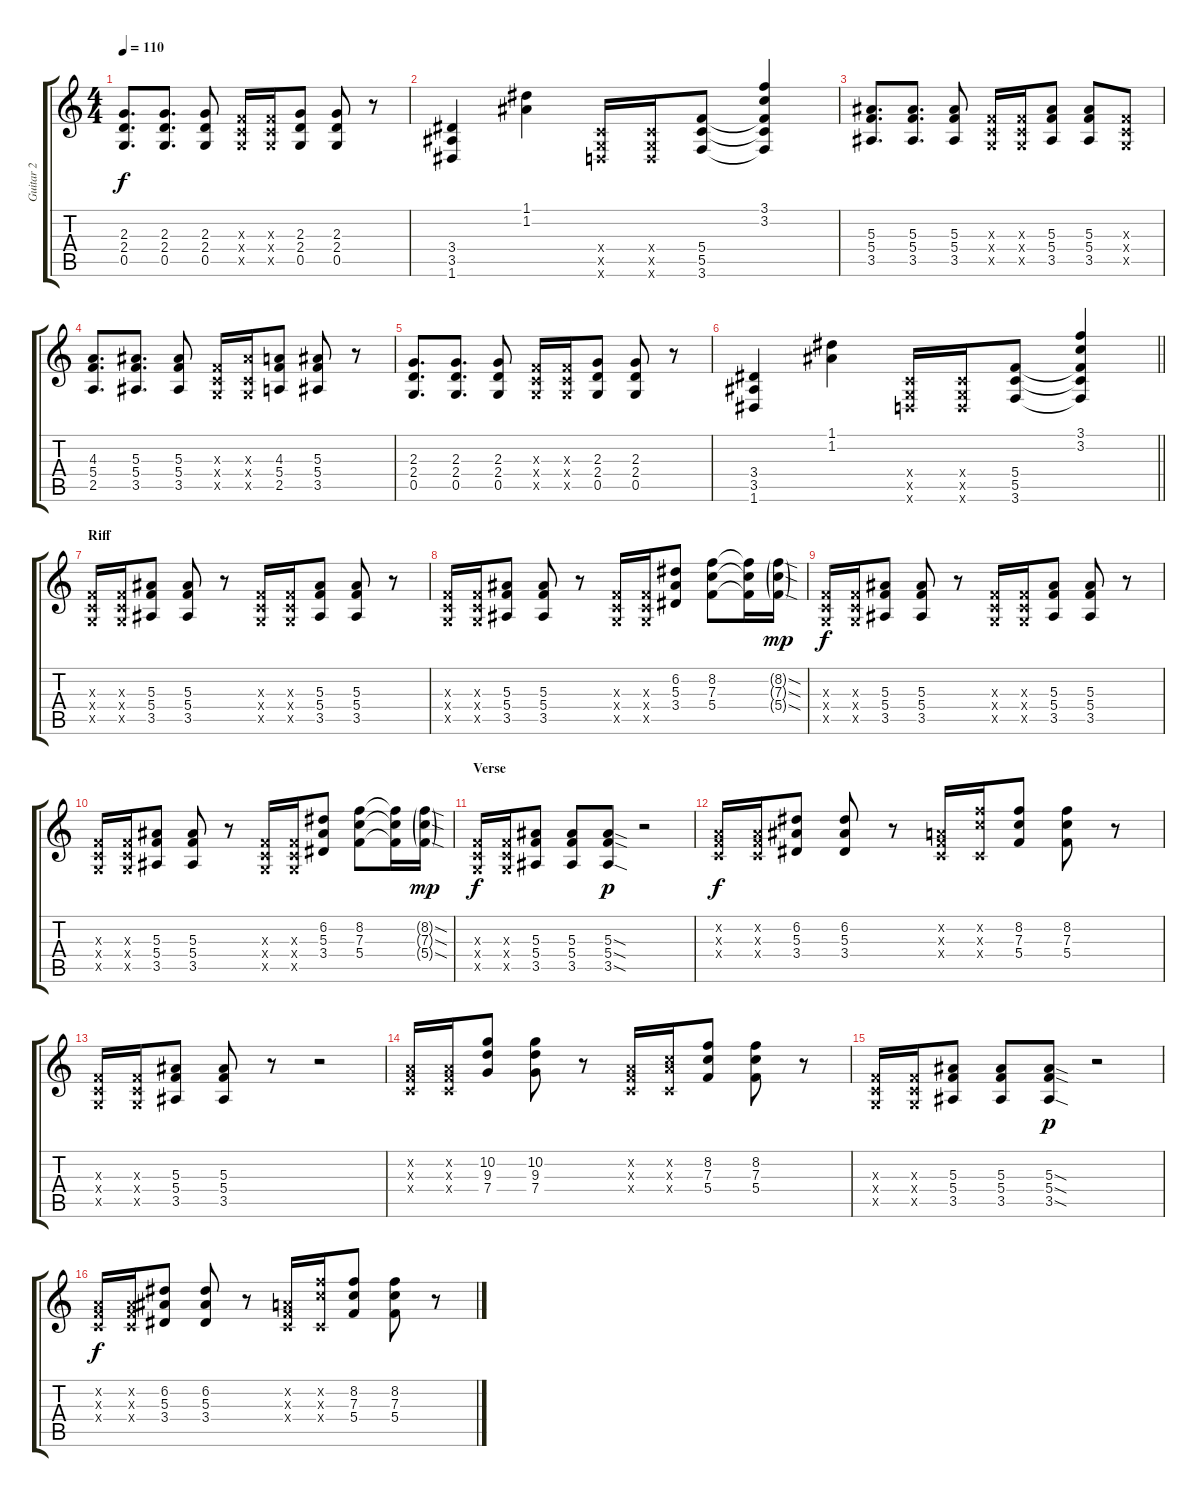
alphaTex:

\track ("Guitar 2" "Guitar 2") {instrument distortionguitar}
\staff {score tabs}
\tuning (D4 A3 F3 C3 G2 D2) {hide}
\ts (4 4)
\tempo 110
\clef g2
\ks c
(2.3 2.4 0.5).8{d dy f} (2.3 2.4 0.5).8{d} (2.3 2.4 0.5).8 (0.3{x} 0.4{x} 0.5{x}).16 (0.3{x} 0.4{x} 0.5{x}).16 (2.3 2.4 0.5).8 (2.3 2.4 0.5).8 r.8 |
(3.4 3.5 1.6).4 (1.1 1.2).4 (0.4{x} 0.5{x} 0.6{x}).16 (0.4{x} 0.5{x} 0.6{x}).16 (5.4 5.5 3.6).8 (3.1 3.2 5.4{t} 5.5{t} 3.6{t}).4 |
(5.3 5.4 3.5).8{d} (5.3 5.4 3.5).8{d} (5.3 5.4 3.5).8 (0.3{x} 0.4{x} 0.5{x}).16 (0.3{x} 0.4{x} 0.5{x}).16 (5.3 5.4 3.5).8 (5.3 5.4 3.5).8 (0.3{x} 0.4{x} 0.5{x}).8 |
(4.3 5.4 2.5).8{d} (5.3 5.4 3.5).8{d} (5.3 5.4 3.5).8 (0.3{x} 0.4{x} 0.5{x}).16 (5.3{x} 0.4{x} 0.5{x}).16 (4.3 5.4 2.5).8 (5.3 5.4 3.5).8 r.8 |
(2.3 2.4 0.5).8{d} (2.3 2.4 0.5).8{d} (2.3 2.4 0.5).8 (0.3{x} 0.4{x} 0.5{x}).16 (0.3{x} 0.4{x} 0.5{x}).16 (2.3 2.4 0.5).8 (2.3 2.4 0.5).8 r.8 |
\barLineRight lightlight
(3.4 3.5 1.6).4 (1.1 1.2).4 (0.4{x} 0.5{x} 0.6{x}).16 (0.4{x} 0.5{x} 0.6{x}).16 (5.4 5.5 3.6).8 (3.1 3.2 5.4{t} 5.5{t} 3.6{t}).4 |
\section ("" "Riff")
(0.3{x} 0.4{x} 0.5{x}).16 (0.3{x} 0.4{x} 0.5{x}).16 (5.3 5.4 3.5).8 (5.3 5.4 3.5).8 r.8 (0.3{x} 0.4{x} 0.5{x}).16 (0.3{x} 0.4{x} 0.5{x}).16 (5.3 5.4 3.5).8 (5.3 5.4 3.5).8 r.8 |
(0.3{x} 0.4{x} 0.5{x}).16 (0.3{x} 0.4{x} 0.5{x}).16 (5.3 5.4 3.5).8 (5.3 5.4 3.5).8 r.8 (0.3{x} 0.4{x} 0.5{x}).16 (0.3{x} 0.4{x} 0.5{x}).16 (6.2 5.3 3.4).8 (8.2 7.3 5.4).8 (8.2{t} 7.3{t} 5.4{t}).16 (8.2{sod g} 7.3{sod g} 5.4{sod g}).16{dy mp} |
(0.3{x} 0.4{x} 0.5{x}).16{dy f} (0.3{x} 0.4{x} 0.5{x}).16 (5.3 5.4 3.5).8 (5.3 5.4 3.5).8 r.8 (0.3{x} 0.4{x} 0.5{x}).16 (0.3{x} 0.4{x} 0.5{x}).16 (5.3 5.4 3.5).8 (5.3 5.4 3.5).8 r.8 |
(0.3{x} 0.4{x} 0.5{x}).16 (0.3{x} 0.4{x} 0.5{x}).16 (5.3 5.4 3.5).8 (5.3 5.4 3.5).8 r.8 (0.3{x} 0.4{x} 0.5{x}).16 (0.3{x} 0.4{x} 0.5{x}).16 (6.2 5.3 3.4).8 (8.2 7.3 5.4).8 (8.2{t} 7.3{t} 5.4{t}).16 (8.2{sod g} 7.3{sod g} 5.4{sod g}).16{dy mp} |
\section ("" "Verse")
(0.3{x} 0.4{x} 0.5{x}).16{dy f} (0.3{x} 0.4{x} 0.5{x}).16 (5.3 5.4 3.5).8 (5.3 5.4 3.5).8 (5.3{sod} 5.4{sod} 3.5{sod}).8{dy p} r.2 |
(0.2{x} 0.3{x} 0.4{x}).16{dy f} (0.2{x} 0.3{x} 0.4{x}).16 (6.2 5.3 3.4).8 (6.2 5.3 3.4).8 r.8 (0.2{x} 0.3{x} 0.4{x}).16 (8.2{x} 7.3{x} 0.4{x}).16 (8.2 7.3 5.4).8 (8.2 7.3 5.4).8 r.8 |
(0.3{x} 0.4{x} 0.5{x}).16 (0.3{x} 0.4{x} 0.5{x}).16 (5.3 5.4 3.5).8 (5.3 5.4 3.5).8 r.8 r.2 |
(0.2{x} 0.3{x} 0.4{x}).16 (0.2{x} 0.3{x} 0.4{x}).16 (10.2 9.3 7.4).8 (10.2 9.3 7.4).8 r.8 (0.2{x} 0.3{x} 0.4{x}).16 (0.2{x} 7.3{x} 0.4{x}).16 (8.2 7.3 5.4).8 (8.2 7.3 5.4).8 r.8 |
(0.3{x} 0.4{x} 0.5{x}).16 (0.3{x} 0.4{x} 0.5{x}).16 (5.3 5.4 3.5).8 (5.3 5.4 3.5).8 (5.3{sod} 5.4{sod} 3.5{sod}).8{dy p} r.2 |
(0.2{x} 0.3{x} 0.4{x}).16{dy f} (0.2{x} 0.3{x} 0.4{x}).16 (6.2 5.3 3.4).8 (6.2 5.3 3.4).8 r.8 (0.2{x} 0.3{x} 0.4{x}).16 (8.2{x} 7.3{x} 0.4{x}).16 (8.2 7.3 5.4).8 (8.2 7.3 5.4).8 r.8
